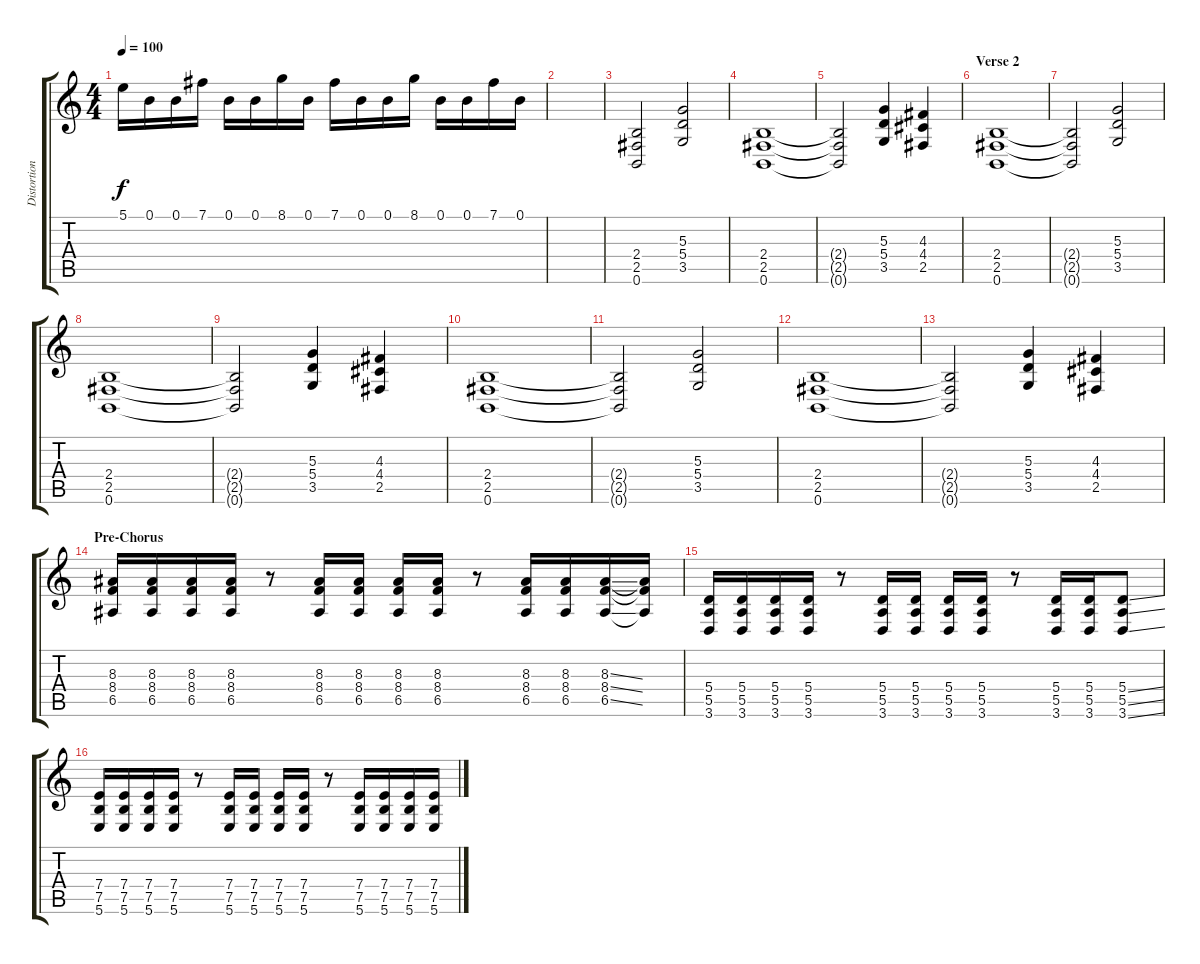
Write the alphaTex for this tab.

\track ("Distortion Guitar 1" "Distortion") {instrument distortionguitar}
\staff {score tabs}
\tuning (B3 Gb3 D3 A2 E2 B1) {hide}
\ts (4 4)
\tempo 100
\clef g2
\ks c
5.1.16{dy f} 0.1.16 0.1.16 7.1.16 0.1.16 0.1.16 8.1.16 0.1.16 7.1.16 0.1.16 0.1.16 8.1.16 0.1.16 0.1.16 7.1.16 0.1.16 |
|
(2.4 2.5 0.6).2 (5.3 5.4 3.5).2 |
(2.4 2.5 0.6).1 |
(2.4{t} 2.5{t} 0.6{t}).2 (5.3 5.4 3.5).4 (4.3 4.4 2.5).4 |
\section ("" "Verse 2")
(2.4 2.5 0.6).1 |
(2.4{t} 2.5{t} 0.6{t}).2 (5.3 5.4 3.5).2 |
(2.4 2.5 0.6).1 |
(2.4{t} 2.5{t} 0.6{t}).2 (5.3 5.4 3.5).4 (4.3 4.4 2.5).4 |
(2.4 2.5 0.6).1 |
(2.4{t} 2.5{t} 0.6{t}).2 (5.3 5.4 3.5).2 |
(2.4 2.5 0.6).1 |
(2.4{t} 2.5{t} 0.6{t}).2 (5.3 5.4 3.5).4 (4.3 4.4 2.5).4 |
\section ("" "Pre-Chorus")
(8.3 8.4 6.5).16 (8.3 8.4 6.5).16 (8.3 8.4 6.5).16 (8.3 8.4 6.5).16 r.8 (8.3 8.4 6.5).16 (8.3 8.4 6.5).16 (8.3 8.4 6.5).16 (8.3 8.4 6.5).16 r.8 (8.3 8.4 6.5).16 (8.3 8.4 6.5).16 (8.3{ss} 8.4{ss} 6.5{ss}).16 (8.3{t} 8.4{t} 6.5{t}).16 |
(5.4 5.5 3.6).16 (5.4 5.5 3.6).16 (5.4 5.5 3.6).16 (5.4 5.5 3.6).16 r.8 (5.4 5.5 3.6).16 (5.4 5.5 3.6).16 (5.4 5.5 3.6).16 (5.4 5.5 3.6).16 r.8 (5.4 5.5 3.6).16 (5.4 5.5 3.6).16 (5.4{ss} 5.5{ss} 3.6{ss}).8 |
(7.4 7.5 5.6).16 (7.4 7.5 5.6).16 (7.4 7.5 5.6).16 (7.4 7.5 5.6).16 r.8 (7.4 7.5 5.6).16 (7.4 7.5 5.6).16 (7.4 7.5 5.6).16 (7.4 7.5 5.6).16 r.8 (7.4 7.5 5.6).16 (7.4 7.5 5.6).16 (7.4 7.5 5.6).16 (7.4 7.5 5.6).16
